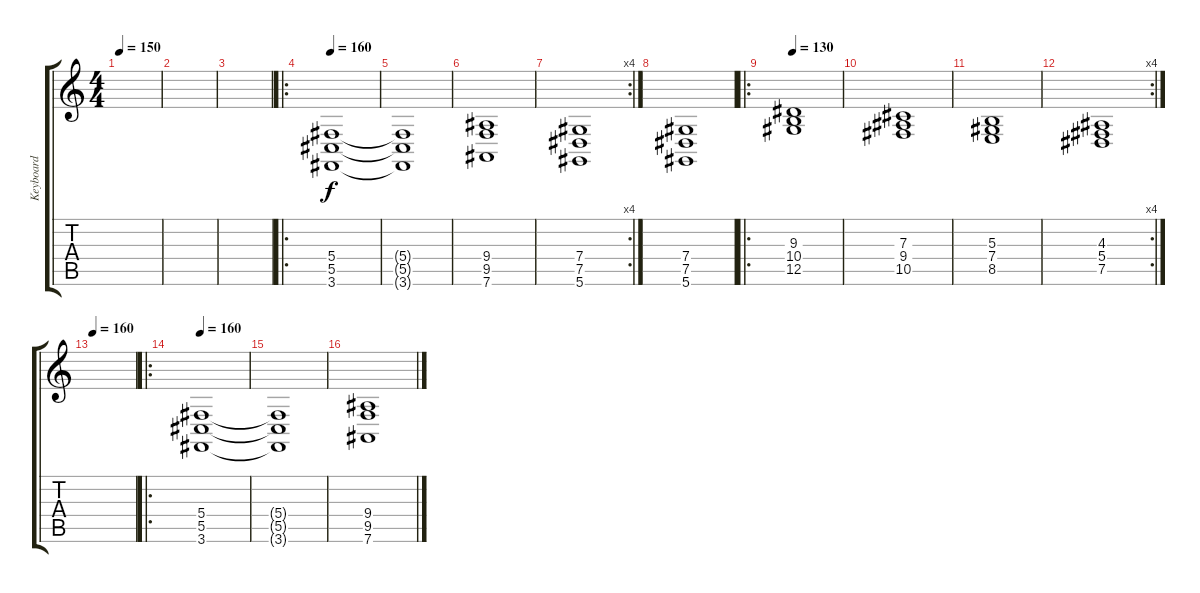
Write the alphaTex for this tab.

\track ("Keyboard" "Keyboard") {instrument choiraahs}
\staff {score tabs}
\tuning (Eb4 Bb3 Gb3 Db3 Ab2 Eb2) {hide}
\ts (4 4)
\tempo 150
\clef g2
\ks c
|
|
|
\ro
\tempo 160
(5.4 5.5 3.6).1 |
(5.4{t} 5.5{t} 3.6{t}).1 |
(9.4 9.5 7.6).1 |
\rc 4
(7.4 7.5 5.6).1 |
(7.4 7.5 5.6).1 |
\ro
\tempo 130
(9.3 10.4 12.5).1 |
(7.3 9.4 10.5).1 |
(5.3 7.4 8.5).1 |
\rc 4
(4.3 5.4 7.5).1 |
\tempo 160
|
\ro
\tempo 160
(5.4 5.5 3.6).1 |
(5.4{t} 5.5{t} 3.6{t}).1 |
(9.4 9.5 7.6).1
